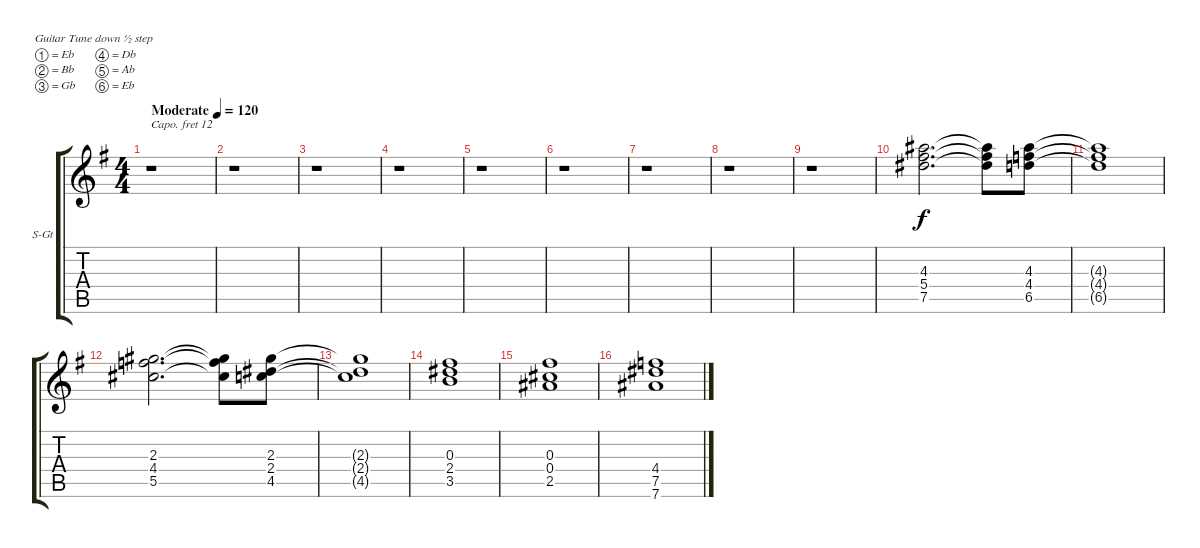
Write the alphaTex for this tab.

\bracketExtendMode groupsimilarinstruments
\firstSystemTrackNameOrientation horizontal
\otherSystemsTrackNameOrientation horizontal
\track ("Keyboard - Derek Sherinian" "S-Gt") {mute instrument drawbarorgan}
\staff {score tabs}
\capo 12
\tuning (Eb4 Bb3 Gb3 Db3 Ab2 Eb2)
\displaytranspose 12
\ts (4 4)
\beaming (8 2 2 2 2)
\tempo (120 "Moderate")
\clef g2
\ks eminor
r.1{dy f instrument drawbarorgan} |
r.1 |
r.1 |
r.1 |
r.1 |
r.1 |
r.1 |
r.1 |
r.1 |
(4.3 5.4 7.5).2{d} (4.3{t} 5.4{t} 7.5{t}).8 (4.3 4.4 6.5).8 |
(4.3{t} 4.4{t} 6.5{t}).1 |
(2.3 4.4 5.5).2{d} (2.3{t} 4.4{t} 5.5{t}).8 (2.3 2.4 4.5).8 |
(2.3{t} 2.4{t} 4.5{t}).1 |
(0.3 2.4 3.5).1 |
(0.3 0.4 2.5).1 |
(4.4 7.5 7.6).1
